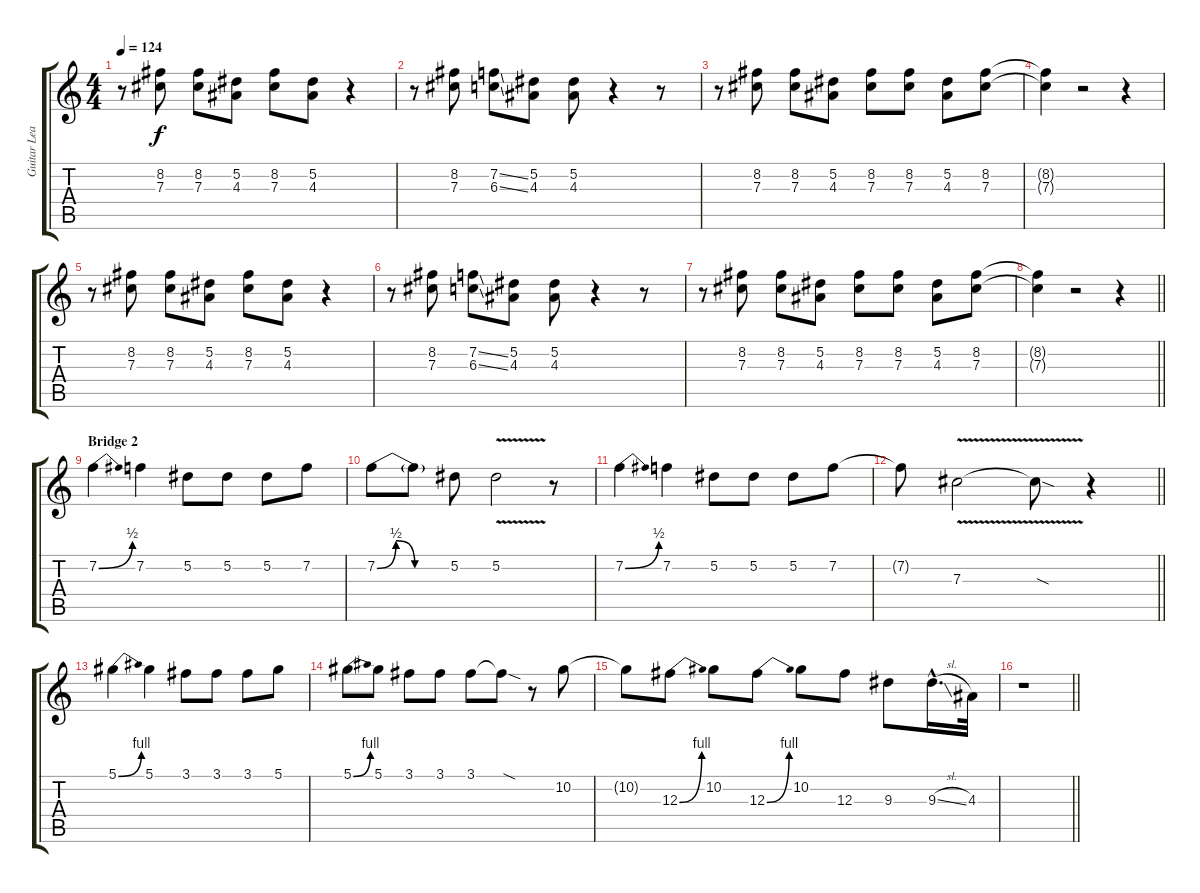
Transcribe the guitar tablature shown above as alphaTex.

\track ("Guitar Lead 1" "Guitar Lea") {instrument distortionguitar}
\staff {score tabs}
\tuning (Eb4 Bb3 Gb3 Db3 Ab2 Eb2) {hide}
\ts (4 4)
\tempo 124
\clef g2
\ks c
r.8{dy f} (8.2 7.3).8 (8.2 7.3).8 (5.2 4.3).8 (8.2 7.3).8 (5.2 4.3).8 r.4 |
r.8 (8.2 7.3).8 (7.2{ss} 6.3{ss}).8 (5.2 4.3).8 (5.2 4.3).8 r.4 r.8 |
r.8 (8.2 7.3).8 (8.2 7.3).8 (5.2 4.3).8 (8.2 7.3).8 (8.2 7.3).8 (5.2 4.3).8 (8.2 7.3).8 |
(8.2{t} 7.3{t}).4 r.2 r.4 |
r.8 (8.2 7.3).8 (8.2 7.3).8 (5.2 4.3).8 (8.2 7.3).8 (5.2 4.3).8 r.4 |
r.8 (8.2 7.3).8 (7.2{ss} 6.3{ss}).8 (5.2 4.3).8 (5.2 4.3).8 r.4 r.8 |
r.8 (8.2 7.3).8 (8.2 7.3).8 (5.2 4.3).8 (8.2 7.3).8 (8.2 7.3).8 (5.2 4.3).8 (8.2 7.3).8 |
\barLineRight lightlight
(8.2{t} 7.3{t}).4 r.2 r.4 |
\section ("" "Bridge 2")
7.2{be (bend 0 0 60 2)}.4 7.2.4 5.2.8 5.2.8 5.2.8 7.2.8 |
7.2{be (bendrelease 0 0 45 2 50 2 60 0)}.8 7.2{be (hold 0 0 60 0) t}.8 5.2.8 5.2{v}.2 r.8 |
7.2{be (bend 0 0 60 2)}.4 7.2.4 5.2.8 5.2.8 5.2.8 7.2.8 |
\barLineRight lightlight
7.2{t}.8 7.3{v}.2 7.3{sod t}.8 r.4 |
5.1{be (bend 0 0 60 4)}.4 5.1.4 3.1.8 3.1.8 3.1.8 5.1.8 |
5.1{be (bend 0 0 60 4)}.8 5.1.8 3.1.8 3.1.8 3.1.8 3.1{sod t}.8 r.8 10.2.8 |
10.2{t}.8 12.3{be (bend 0 0 60 4)}.8 10.2.8 12.3{be (bend 0 0 60 4)}.8 10.2.8 12.3.8 9.3.8 9.3{sl hac}.16{d} 4.3.32 |
\barLineRight lightlight
r.1
